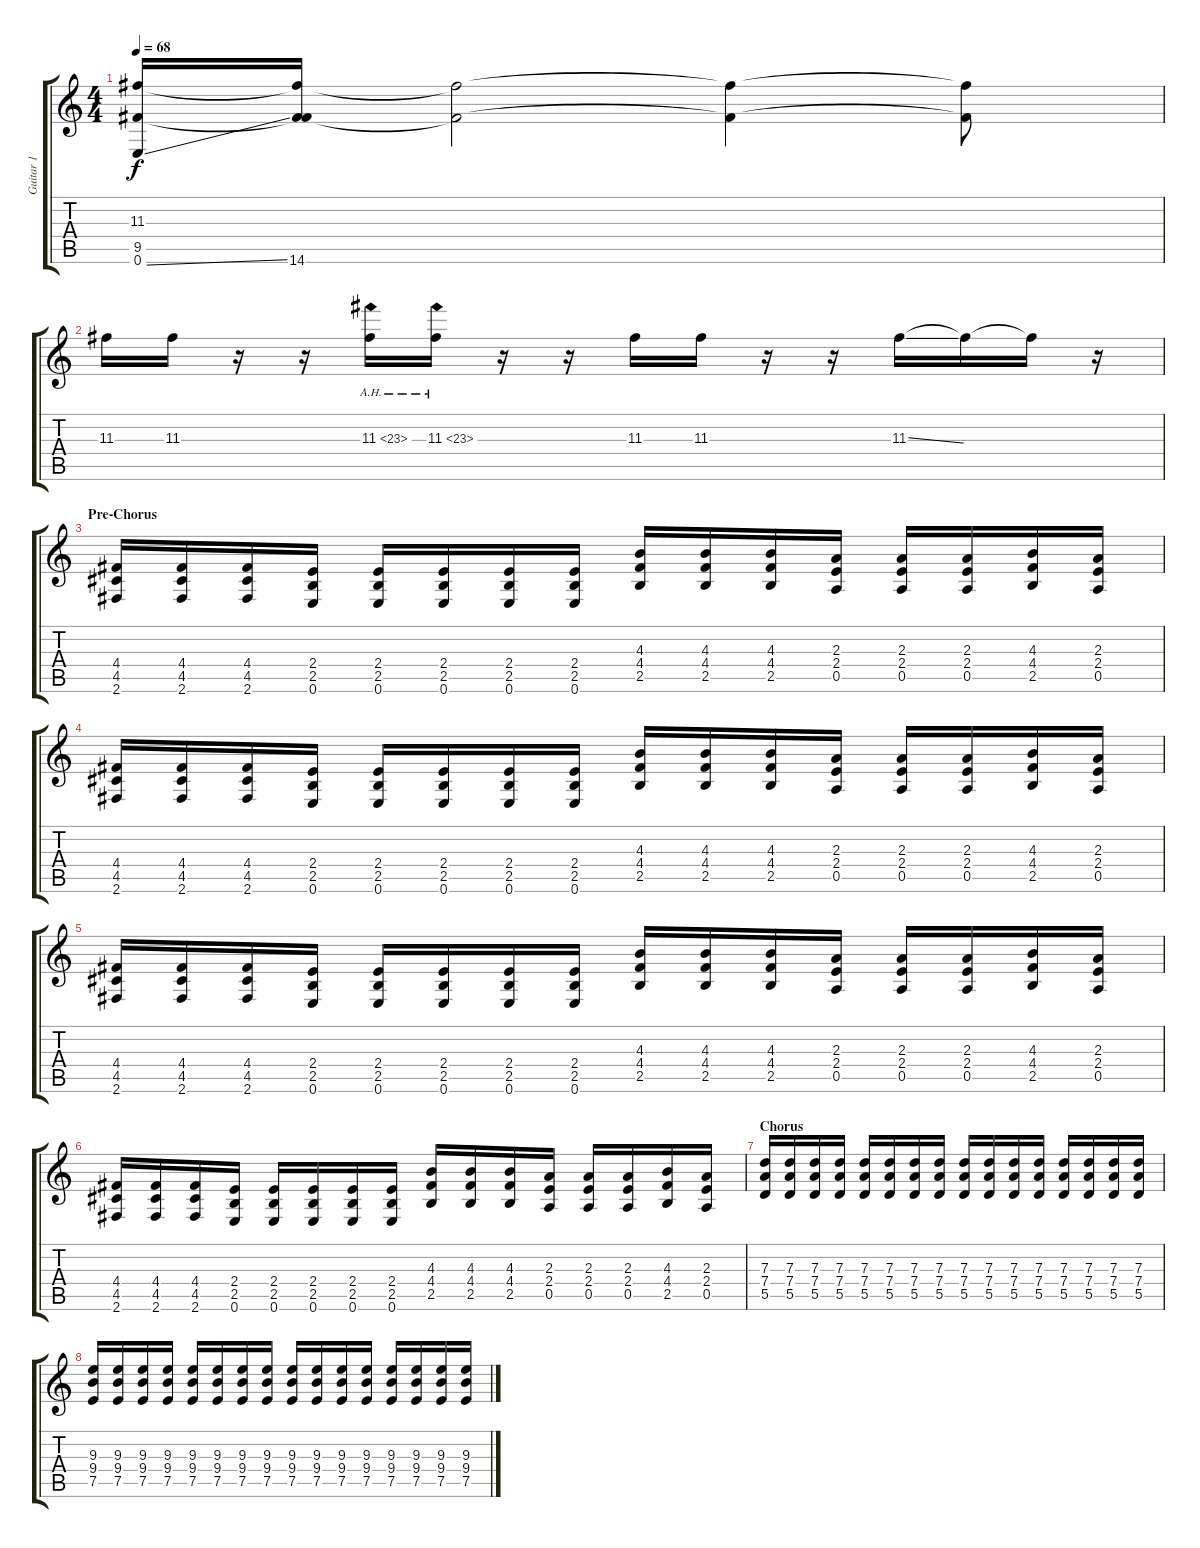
\track ("Guitar 1" "Guitar 1") {instrument overdrivenguitar}
\staff {score tabs}
\tuning (E4 B3 G3 D3 A2 E2) {hide}
\ts (4 4)
\tempo 68
\clef g2
\ks c
(11.3{t} 9.5{t} 0.6{ss}).16{dy f} (11.3{t} 9.5{t} 14.6).16 (11.3{t} 9.5{t}).2 (11.3{t} 9.5{t}).4 (11.3{t} 9.5{t}).8 |
11.3.16{volume 13} 11.3.16 r.16 r.16 11.3{ah 12}.16 11.3{ah 12}.16 r.16 r.16 11.3.16 11.3.16 r.16 r.16 11.3{ss}.16 11.3{t}.16 11.3{t}.16 r.16 |
\section ("" "Pre-Chorus")
(4.4 4.5 2.6).16 (4.4 4.5 2.6).16 (4.4 4.5 2.6).16 (2.4 2.5 0.6).16 (2.4 2.5 0.6).16 (2.4 2.5 0.6).16 (2.4 2.5 0.6).16 (2.4 2.5 0.6).16 (4.3 4.4 2.5).16 (4.3 4.4 2.5).16 (4.3 4.4 2.5).16 (2.3 2.4 0.5).16 (2.3 2.4 0.5).16 (2.3 2.4 0.5).16 (4.3 4.4 2.5).16 (2.3 2.4 0.5).16 |
(4.4 4.5 2.6).16 (4.4 4.5 2.6).16 (4.4 4.5 2.6).16 (2.4 2.5 0.6).16 (2.4 2.5 0.6).16 (2.4 2.5 0.6).16 (2.4 2.5 0.6).16 (2.4 2.5 0.6).16 (4.3 4.4 2.5).16 (4.3 4.4 2.5).16 (4.3 4.4 2.5).16 (2.3 2.4 0.5).16 (2.3 2.4 0.5).16 (2.3 2.4 0.5).16 (4.3 4.4 2.5).16 (2.3 2.4 0.5).16 |
(4.4 4.5 2.6).16 (4.4 4.5 2.6).16 (4.4 4.5 2.6).16 (2.4 2.5 0.6).16 (2.4 2.5 0.6).16 (2.4 2.5 0.6).16 (2.4 2.5 0.6).16 (2.4 2.5 0.6).16 (4.3 4.4 2.5).16 (4.3 4.4 2.5).16 (4.3 4.4 2.5).16 (2.3 2.4 0.5).16 (2.3 2.4 0.5).16 (2.3 2.4 0.5).16 (4.3 4.4 2.5).16 (2.3 2.4 0.5).16 |
(4.4 4.5 2.6).16 (4.4 4.5 2.6).16 (4.4 4.5 2.6).16 (2.4 2.5 0.6).16 (2.4 2.5 0.6).16 (2.4 2.5 0.6).16 (2.4 2.5 0.6).16 (2.4 2.5 0.6).16 (4.3 4.4 2.5).16 (4.3 4.4 2.5).16 (4.3 4.4 2.5).16 (2.3 2.4 0.5).16 (2.3 2.4 0.5).16 (2.3 2.4 0.5).16 (4.3 4.4 2.5).16 (2.3 2.4 0.5).16 |
\section ("" "Chorus")
(7.3 7.4 5.5).16 (7.3 7.4 5.5).16 (7.3 7.4 5.5).16 (7.3 7.4 5.5).16 (7.3 7.4 5.5).16 (7.3 7.4 5.5).16 (7.3 7.4 5.5).16 (7.3 7.4 5.5).16 (7.3 7.4 5.5).16 (7.3 7.4 5.5).16 (7.3 7.4 5.5).16 (7.3 7.4 5.5).16 (7.3 7.4 5.5).16 (7.3 7.4 5.5).16 (7.3 7.4 5.5).16 (7.3 7.4 5.5).16 |
(9.3 9.4 7.5).16 (9.3 9.4 7.5).16 (9.3 9.4 7.5).16 (9.3 9.4 7.5).16 (9.3 9.4 7.5).16 (9.3 9.4 7.5).16 (9.3 9.4 7.5).16 (9.3 9.4 7.5).16 (9.3 9.4 7.5).16 (9.3 9.4 7.5).16 (9.3 9.4 7.5).16 (9.3 9.4 7.5).16 (9.3 9.4 7.5).16 (9.3 9.4 7.5).16 (9.3 9.4 7.5).16 (9.3 9.4 7.5).16
